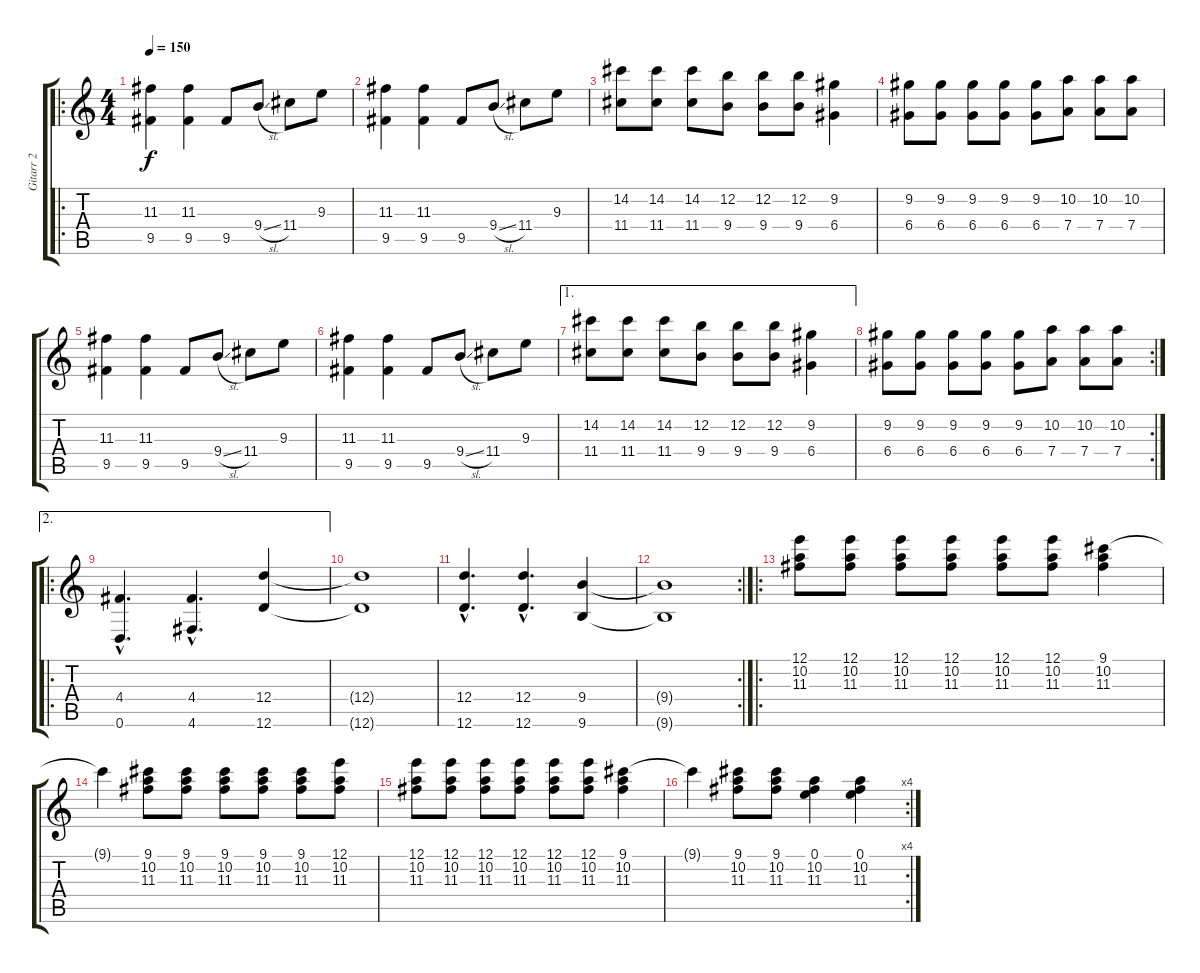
\track ("Gitarr 2" "Gitarr 2") {instrument distortionguitar}
\staff {score tabs}
\tuning (E4 B3 G3 D3 A2 D2) {hide}
\ro
\ts (4 4)
\tempo 150
\clef g2
\ks c
(11.3 9.5).4{dy f} (11.3 9.5).4 9.5.8 9.4{sl}.8 11.4.8 9.3.8 |
(11.3 9.5).4 (11.3 9.5).4 9.5.8 9.4{sl}.8 11.4.8 9.3.8 |
(14.2 11.4).8 (14.2 11.4).8 (14.2 11.4).8 (12.2 9.4).8 (12.2 9.4).8 (12.2 9.4).8 (9.2 6.4).4 |
(9.2 6.4).8 (9.2 6.4).8 (9.2 6.4).8 (9.2 6.4).8 (9.2 6.4).8 (10.2 7.4).8 (10.2 7.4).8 (10.2 7.4).8 |
(11.3 9.5).4 (11.3 9.5).4 9.5.8 9.4{sl}.8 11.4.8 9.3.8 |
(11.3 9.5).4 (11.3 9.5).4 9.5.8 9.4{sl}.8 11.4.8 9.3.8 |
\ae 1
(14.2 11.4).8 (14.2 11.4).8 (14.2 11.4).8 (12.2 9.4).8 (12.2 9.4).8 (12.2 9.4).8 (9.2 6.4).4 |
\rc 2
(9.2 6.4).8 (9.2 6.4).8 (9.2 6.4).8 (9.2 6.4).8 (9.2 6.4).8 (10.2 7.4).8 (10.2 7.4).8 (10.2 7.4).8 |
\ae 2
\ro
(4.4{hac} 0.6{hac}).4{d} (4.4{hac} 4.6{hac}).4{d} (12.4 12.6).4 |
(12.4{t} 12.6{t}).1 |
(12.4{hac} 12.6{hac}).4{d} (12.4{hac} 12.6{hac}).4{d} (9.4 9.6).4 |
\rc 2
(9.4{t} 9.6{t}).1 |
\ro
(12.1 10.2 11.3).8 (12.1 10.2 11.3).8 (12.1 10.2 11.3).8 (12.1 10.2 11.3).8 (12.1 10.2 11.3).8 (12.1 10.2 11.3).8 (9.1 10.2 11.3).4 |
9.1{t}.4 (9.1 10.2 11.3).8 (9.1 10.2 11.3).8 (9.1 10.2 11.3).8 (9.1 10.2 11.3).8 (9.1 10.2 11.3).8 (12.1 10.2 11.3).8 |
(12.1 10.2 11.3).8 (12.1 10.2 11.3).8 (12.1 10.2 11.3).8 (12.1 10.2 11.3).8 (12.1 10.2 11.3).8 (12.1 10.2 11.3).8 (9.1 10.2 11.3).4 |
\rc 4
9.1{t}.4 (9.1 10.2 11.3).8 (9.1 10.2 11.3).8 (0.1 10.2 11.3).4 (0.1 10.2 11.3).4
